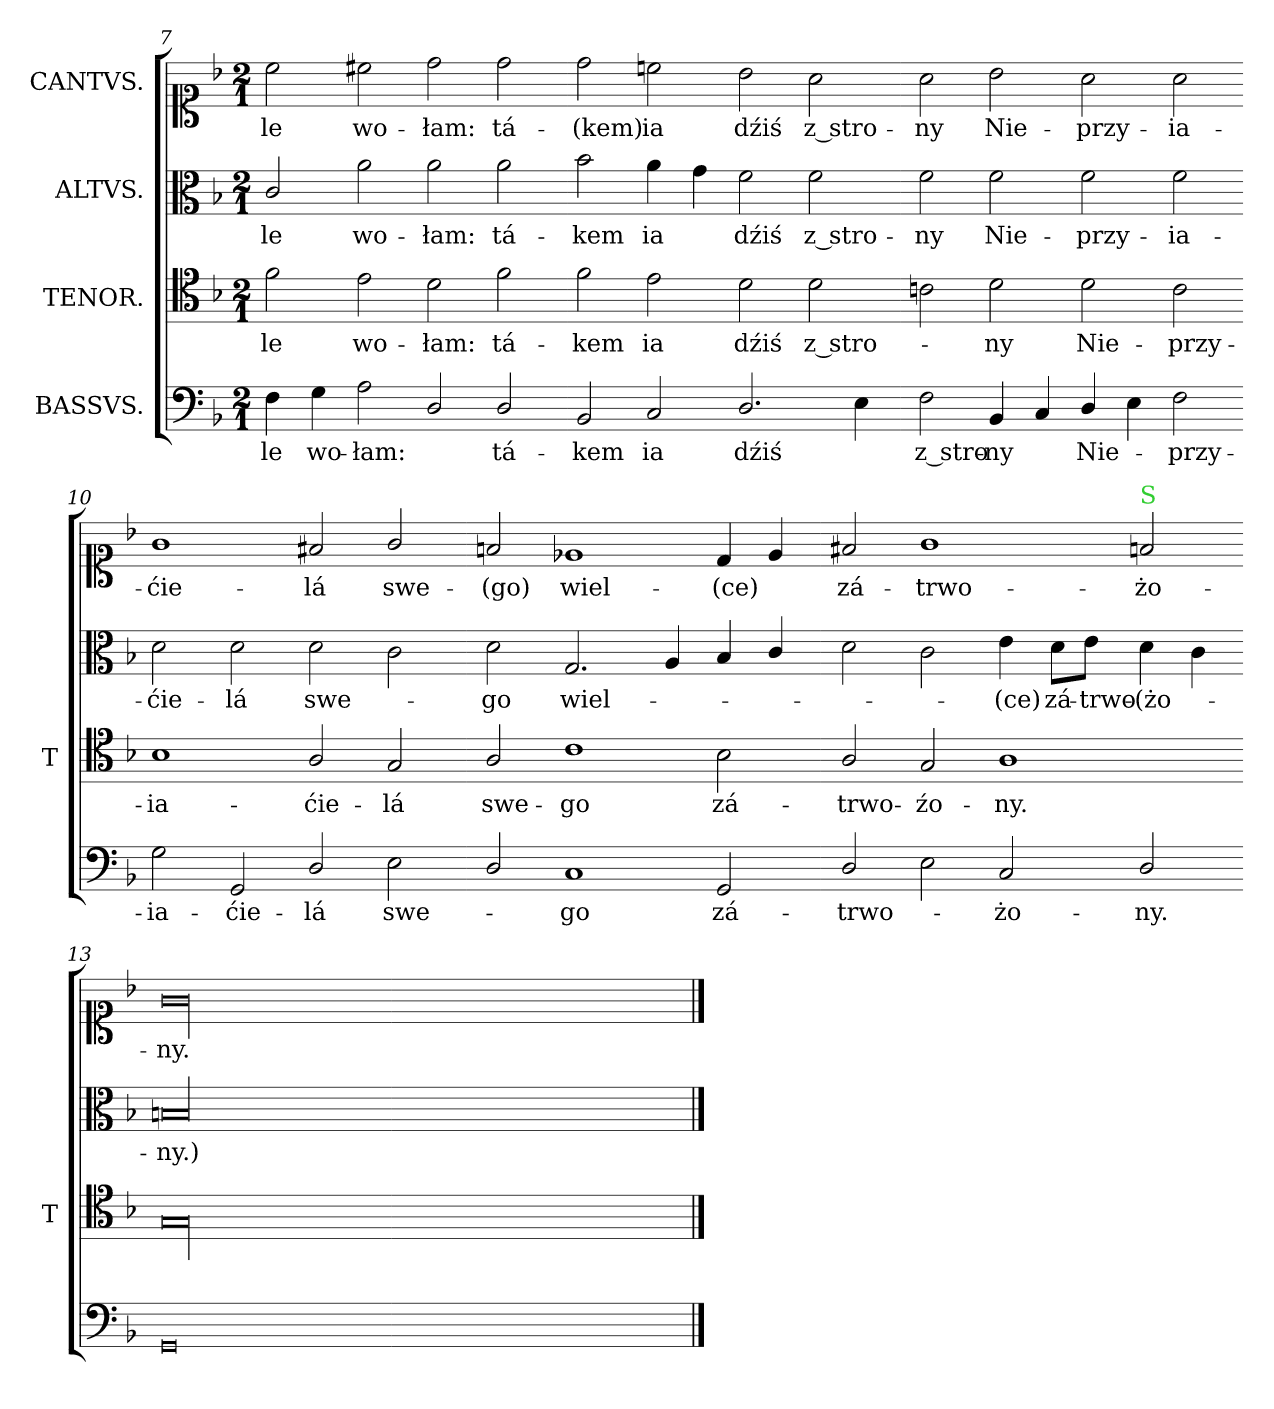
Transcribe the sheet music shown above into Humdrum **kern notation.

**kern	**text	**kern	**text	**kern	**text	**kern	**text
*part4	*part4	*part3	*part3	*part2	*part2	*part1	*part1
*staff4	*staff4	*staff3	*staff3	*staff2	*staff2	*staff1	*staff1
*I"BASSVS.	*	*I"TENOR.	*	*I"ALTVS.	*	*I"CANTVS.	*
*	*	*I'T	*	*	*	*	*
*clefF4	*	*clefC4	*	*clefC3	*	*clefC1	*
*k[b-]	*	*k[b-]	*	*k[b-]	*	*k[b-]	*
*M2/1	*	*M2/1	*	*M2/1	*	*M2/1	*
=7	=7	=7	=7	=7	=7	=7	=7
4F\	-le	2f\	-le	2c/	-le	2cc\	-le
4G\	wo-	.	.	.	.	.	.
2A\	-łam:	2e\	wo-	2a\	wo-	2cc#X\	wo-
2D/	.	2d\	-łam:	2a\	-łam:	2dd\	-łam:
2D/	tá-	2f\	tá-	2a\	tá-	2dd\	tá-
=8-	=8-	=8-	=8-	=8-	=8-	=8-	=8-
2BB-/	-kem	2f\	-kem	2b-\	-kem	2dd\	-(kem)
2C/	ia	2e\	ia	4a\	ia	2ccn\	ia
.	.	.	.	4g\	.	.	.
2.D/	dźiś	2d\	dźiś	2f\	dźiś	2b-\	dźiś
.	.	2d\	z stro-	2f\	z stro-	2a\	z stro-
4E\	.	.	.	.	.	.	.
=9-	=9-	=9-	=9-	=9-	=9-	=9-	=9-
2F\	z stro-	2cn\	.	2f\	-ny	2a\	-ny
4BB-/	-ny	2d\	-ny	2f\	Nie-	2b-\	Nie-
4C/	.	.	.	.	.	.	.
4D/	Nie-	2d\	Nie-	2f\	-przy-	2a\	-przy-
4E\	.	.	.	.	.	.	.
2F\	-przy-	2c\	-przy-	2f\	-ia-	2a\	-ia-
=10-	=10-	=10-	=10-	=10-	=10-	=10-	=10-
2G\	-ia-	1B-\	-ia-	2d\	-ćie-	1g\	-ćie-
2GG/	-ćie-	.	.	2d\	-lá	.	.
2D/	-lá	2A/	-ćie-	2d\	swe-	2f#X/	-lá
2E\	swe-	2G/	-lá	2c\	.	2g/	swe-
=11-	=11-	=11-	=11-	=11-	=11-	=11-	=11-
2D/	.	2A/	swe-	2d\	-go	2fn/	-(go)
1C/	-go	1c\	-go	2.G/	wiel-	1e-X/	wiel-
.	.	.	.	4A/	.	.	.
2GG/	zá-	2B-\	zá-	4B-/	.	4d/	-(ce)
.	.	.	.	4c/	.	4e-/	.
=12-	=12-	=12-	=12-	=12-	=12-	=12-	=12-
2D/	-trwo-	2A/	-trwo-	2d\	.	2f#X/	zá-
2E\	.	2G/	-źo-	2c\	.	1g\	-trwo-
2C/	-żo-	1A\	-ny.	4e\	-(ce)	.	.
.	.	.	.	8d\L	zá-	.	.
.	.	.	.	8e\J	-trwo-	.	.
!	!	!	!	!	!	!LO:TX:a:color=limegreen:t=S	!
2D/	-ny.	.	.	4d\	-(żo-	2fn/	-żo-
.	.	.	.	4c\	.	.	.
=13-	=13-	=13-	=13-	=13-	=13-	=13-	=13-
0GG/	.	000G\	.	000Bn/	-ny.)	000g\	-ny.
00.ryy	.	.	.	.	.	.	.
==	==	==	==	==	==	==	==
*-	*-	*-	*-	*-	*-	*-	*-
